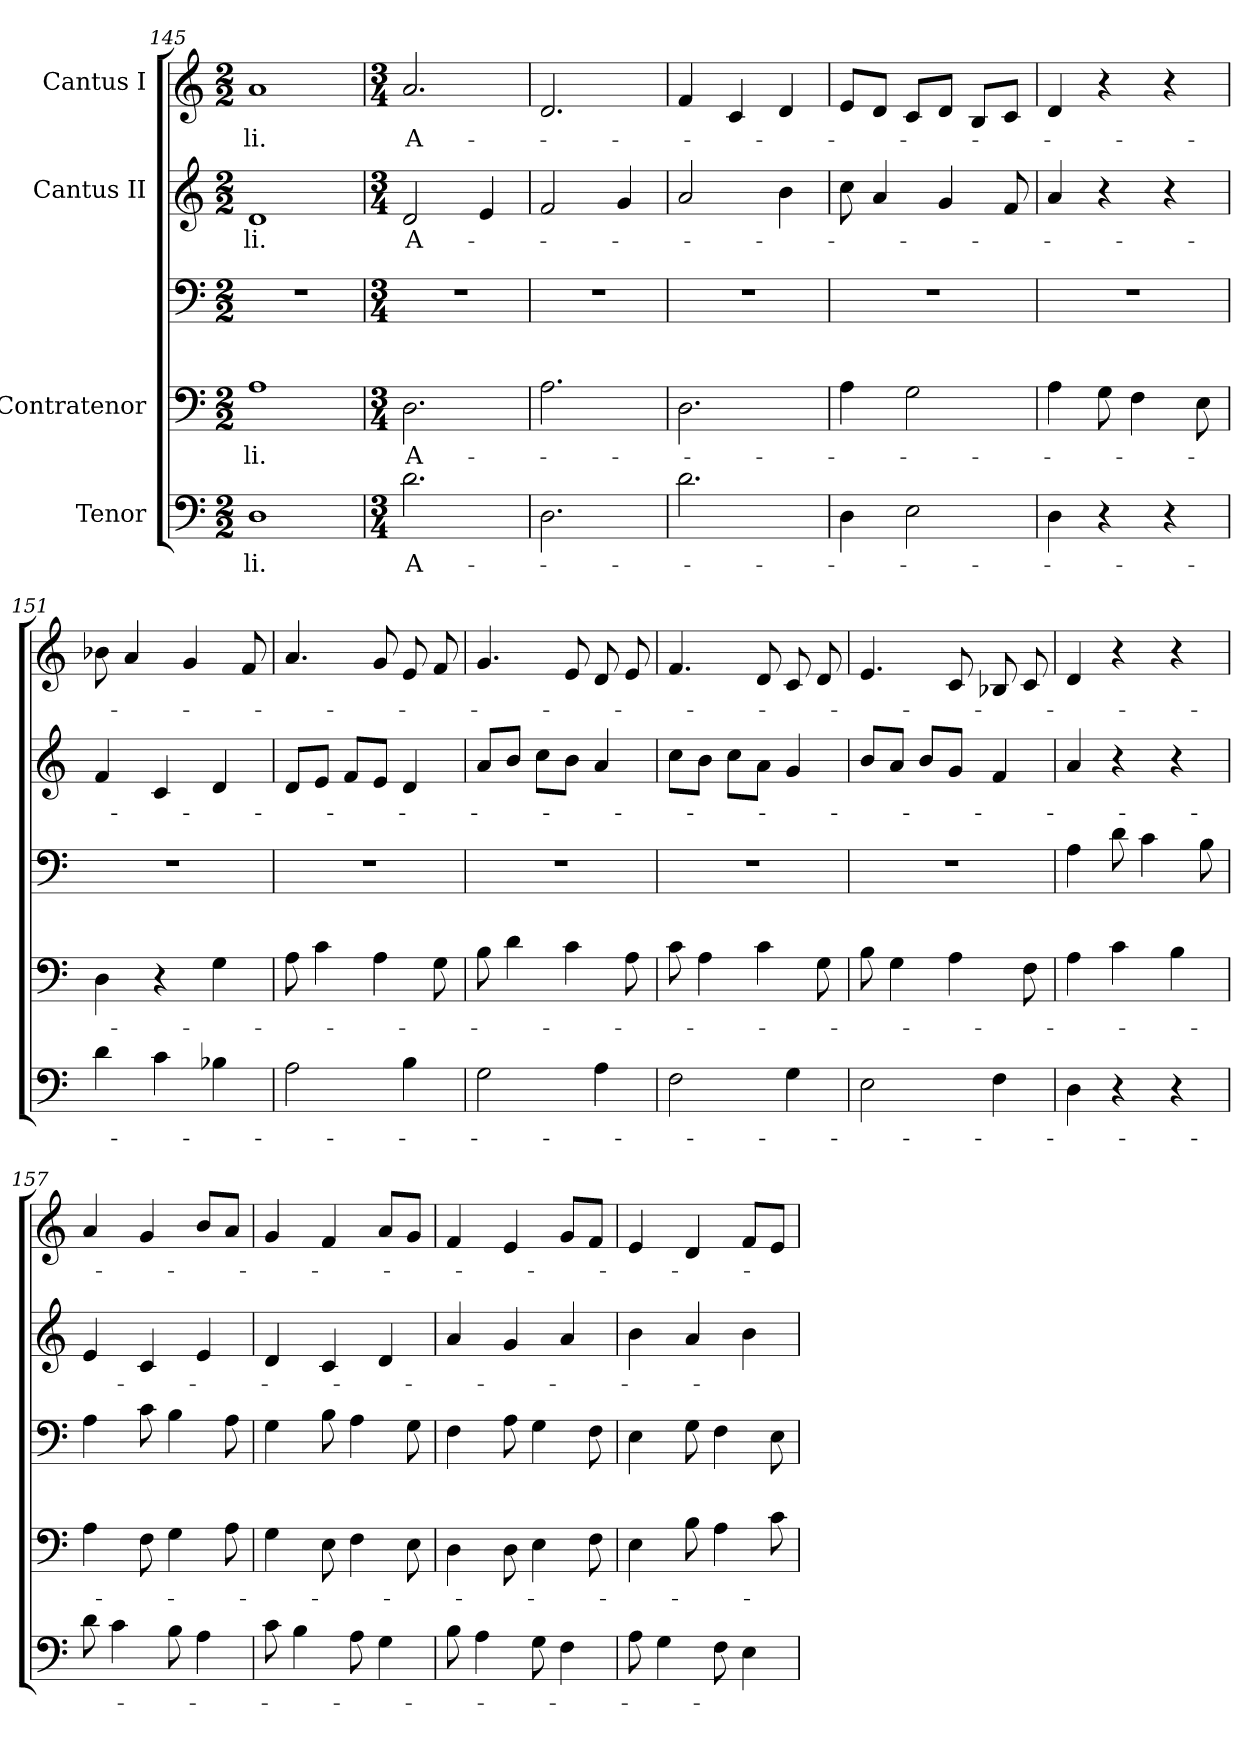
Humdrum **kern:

**kern	**text	**kern	**text	**kern	**kern	**text	**kern	**text
*part4	*part4	*part3	*part3	*part3	*part2	*part2	*part1	*part1
*staff5	*staff5	*staff4	*staff4	*staff3	*staff2	*staff2	*staff1	*staff1
*I"Tenor	*	*I"Contratenor	*	*	*I"Cantus II	*	*I"Cantus I	*
*clefF4	*	*clefF4	*	*clefF4	*clefG2	*	*clefG2	*
*k[]	*	*k[]	*	*k[]	*k[]	*	*k[]	*
*C:	*	*C:	*	*C:	*C:	*	*C:	*
*M2/2	*	*M2/2	*	*M2/2	*M2/2	*	*M2/2	*
=145	=145	=145	=145	=145	=145	=145	=145	=145
!	!LO:LY:b:color=#000000	!	!LO:LY:b:color=#000000	!	!	!LO:LY:b:color=#000000	!	!LO:LY:b:color=#000000
1Di\	-li.	1Ai\	-li.	1r	1di/	-li.	1ai/	-li.
=146	=146	=146	=146	=146	=146	=146	=146	=146
*M3/4	*	*M3/4	*	*M3/4	*M3/4	*	*M3/4	*
!	!LO:LY:b:color=#000000	!	!LO:LY:b:color=#000000	!LO:N:vis=1	!	!LO:LY:b:color=#000000	!	!LO:LY:b:color=#000000
2.di\	A-	2.Di\	A-	2.r	2di/	A-	2.ai/	A-
.	.	.	.	.	4ei/	.	.	.
=147	=147	=147	=147	=147	=147	=147	=147	=147
!	!	!	!	!LO:N:vis=1	!	!	!	!
2.Di\	.	2.Ai\	.	2.r	2fi/	.	2.di/	.
.	.	.	.	.	4gi/	.	.	.
=148	=148	=148	=148	=148	=148	=148	=148	=148
!	!	!	!	!LO:N:vis=1	!	!	!	!
2.di\	.	2.Di\	.	2.r	2ai/	.	4fi/	.
.	.	.	.	.	.	.	4ci/	.
.	.	.	.	.	4bi\	.	4di/	.
=149	=149	=149	=149	=149	=149	=149	=149	=149
!	!	!	!	!LO:N:vis=1	!	!	!	!
4Di\	.	4Ai\	.	2.r	8cci\L	.	8ei/L	.
.	.	.	.	.	4ai/	.	8di/J	.
2Ei\	.	2Gi\	.	.	.	.	8ci/L	.
.	.	.	.	.	4gi/	.	8di/J	.
.	.	.	.	.	.	.	8Bi/L	.
.	.	.	.	.	8fi/L	.	8ci/J	.
!!LO:PB:g=z
=150	=150	=150	=150	=150	=150	=150	=150	=150
!	!	!	!	!LO:N:vis=1	!	!	!	!
4Di\	.	4Ai\	.	2.r	4ai/	.	4di/	.
4r	.	8Gi\L	.	.	4r	.	4r	.
.	.	4Fi\	.	.	.	.	.	.
4r	.	.	.	.	4r	.	4r	.
.	.	8Ei\L	.	.	.	.	.	.
=151	=151	=151	=151	=151	=151	=151	=151	=151
!	!	!	!	!LO:N:vis=1	!	!	!	!
4di\	.	4Di\	.	2.r	4fi/	.	8b-Xi\L	.
.	.	.	.	.	.	.	4ai/	.
4ci\	.	4r	.	.	4ci/	.	.	.
.	.	.	.	.	.	.	4gi/	.
4B-Xi\	.	4Gi\	.	.	4di/	.	.	.
.	.	.	.	.	.	.	8fi/L	.
=152	=152	=152	=152	=152	=152	=152	=152	=152
!	!	!	!	!LO:N:vis=1	!	!	!	!
2Ai\	.	8Ai\L	.	2.r	8di/L	.	4.ai/	.
.	.	4ci\	.	.	8ei/J	.	.	.
.	.	.	.	.	8fi/L	.	.	.
.	.	4Ai\	.	.	8ei/J	.	8gi/L	.
4Bi\	.	.	.	.	4di/	.	8ei/L	.
.	.	8Gi\L	.	.	.	.	8fi/J	.
=153	=153	=153	=153	=153	=153	=153	=153	=153
!	!	!	!	!LO:N:vis=1	!	!	!	!
2Gi\	.	8Bi\L	.	2.r	8ai/L	.	4.gi/	.
.	.	4di\	.	.	8bi/J	.	.	.
.	.	.	.	.	8cci\L	.	.	.
.	.	4ci\	.	.	8bi\J	.	8ei/L	.
4Ai\	.	.	.	.	4ai/	.	8di/L	.
.	.	8Ai\L	.	.	.	.	8ei/J	.
=154	=154	=154	=154	=154	=154	=154	=154	=154
!	!	!	!	!LO:N:vis=1	!	!	!	!
2Fi\	.	8ci\L	.	2.r	8cci\L	.	4.fi/	.
.	.	4Ai\	.	.	8bi\J	.	.	.
.	.	.	.	.	8cci\L	.	.	.
.	.	4ci\	.	.	8ai\J	.	8di/L	.
4Gi\	.	.	.	.	4gi/	.	8ci/L	.
.	.	8Gi\L	.	.	.	.	8di/J	.
=155	=155	=155	=155	=155	=155	=155	=155	=155
!	!	!	!	!LO:N:vis=1	!	!	!	!
2Ei\	.	8Bi\L	.	2.r	8bi/L	.	4.ei/	.
.	.	4Gi\	.	.	8ai/J	.	.	.
.	.	.	.	.	8bi/L	.	.	.
.	.	4Ai\	.	.	8gi/J	.	8ci/L	.
4Fi\	.	.	.	.	4fi/	.	8B-Xi/L	.
.	.	8Fi\L	.	.	.	.	8ci/J	.
!!LO:LB:g=z
=156	=156	=156	=156	=156	=156	=156	=156	=156
4Di\	.	4Ai\	.	4Ai\	4ai/	.	4di/	.
4r	.	4ci\	.	8di\L	4r	.	4r	.
.	.	.	.	4ci\	.	.	.	.
4r	.	4Bi\	.	.	4r	.	4r	.
.	.	.	.	8Bi\L	.	.	.	.
=157	=157	=157	=157	=157	=157	=157	=157	=157
8di\L	.	4Ai\	.	4Ai\	4ei/	.	4ai/	.
4ci\	.	.	.	.	.	.	.	.
.	.	8Fi\L	.	8ci\L	4ci/	.	4gi/	.
8Bi\L	.	4Gi\	.	4Bi\	.	.	.	.
4Ai\	.	.	.	.	4ei/	.	8bi/L	.
.	.	8Ai\L	.	8Ai\L	.	.	8ai/J	.
=158	=158	=158	=158	=158	=158	=158	=158	=158
8ci\L	.	4Gi\	.	4Gi\	4di/	.	4gi/	.
4Bi\	.	.	.	.	.	.	.	.
.	.	8Ei\L	.	8Bi\L	4ci/	.	4fi/	.
8Ai\L	.	4Fi\	.	4Ai\	.	.	.	.
4Gi\	.	.	.	.	4di/	.	8ai/L	.
.	.	8Ei\L	.	8Gi\L	.	.	8gi/J	.
=159	=159	=159	=159	=159	=159	=159	=159	=159
8Bi\L	.	4Di\	.	4Fi\	4ai/	.	4fi/	.
4Ai\	.	.	.	.	.	.	.	.
.	.	8Di\L	.	8Ai\L	4gi/	.	4ei/	.
8Gi\L	.	4Ei\	.	4Gi\	.	.	.	.
4Fi\	.	.	.	.	4ai/	.	8gi/L	.
.	.	8Fi\L	.	8Fi\L	.	.	8fi/J	.
=160	=160	=160	=160	=160	=160	=160	=160	=160
8Ai\L	.	4Ei\	.	4Ei\	4bi\	.	4ei/	.
4Gi\	.	.	.	.	.	.	.	.
.	.	8Bi\L	.	8Gi\L	4ai/	.	4di/	.
8Fi\L	.	4Ai\	.	4Fi\	.	.	.	.
4Ei\	.	.	.	.	4bi\	.	8fi/L	.
.	.	8ci\L	.	8Ei\L	.	.	8ei/J	.
=	=	=	=	=	=	=	=	=
*-	*-	*-	*-	*-	*-	*-	*-	*-
